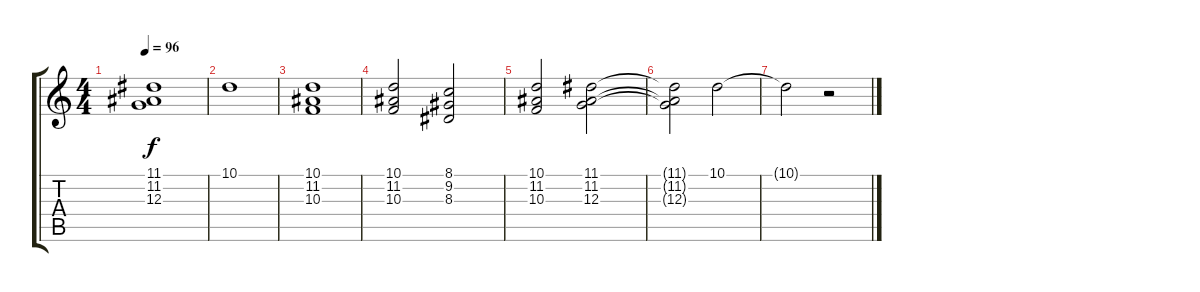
\track "" {instrument stringensemble1}
\staff {score tabs}
\tuning (E4 B3 G3 D3 A2 E2) {hide}
\ts (4 4)
\tempo 96
\clef g2
\ks c
(11.1 11.2 12.3).1{dy f} |
10.1.1 |
(10.1 11.2 10.3).1 |
(10.1 11.2 10.3).2 (8.1 9.2 8.3).2 |
(10.1 11.2 10.3).2 (11.1 11.2 12.3).2 |
(11.1{t} 11.2{t} 12.3{t}).2 10.1.2 |
10.1{t}.2 r.2
